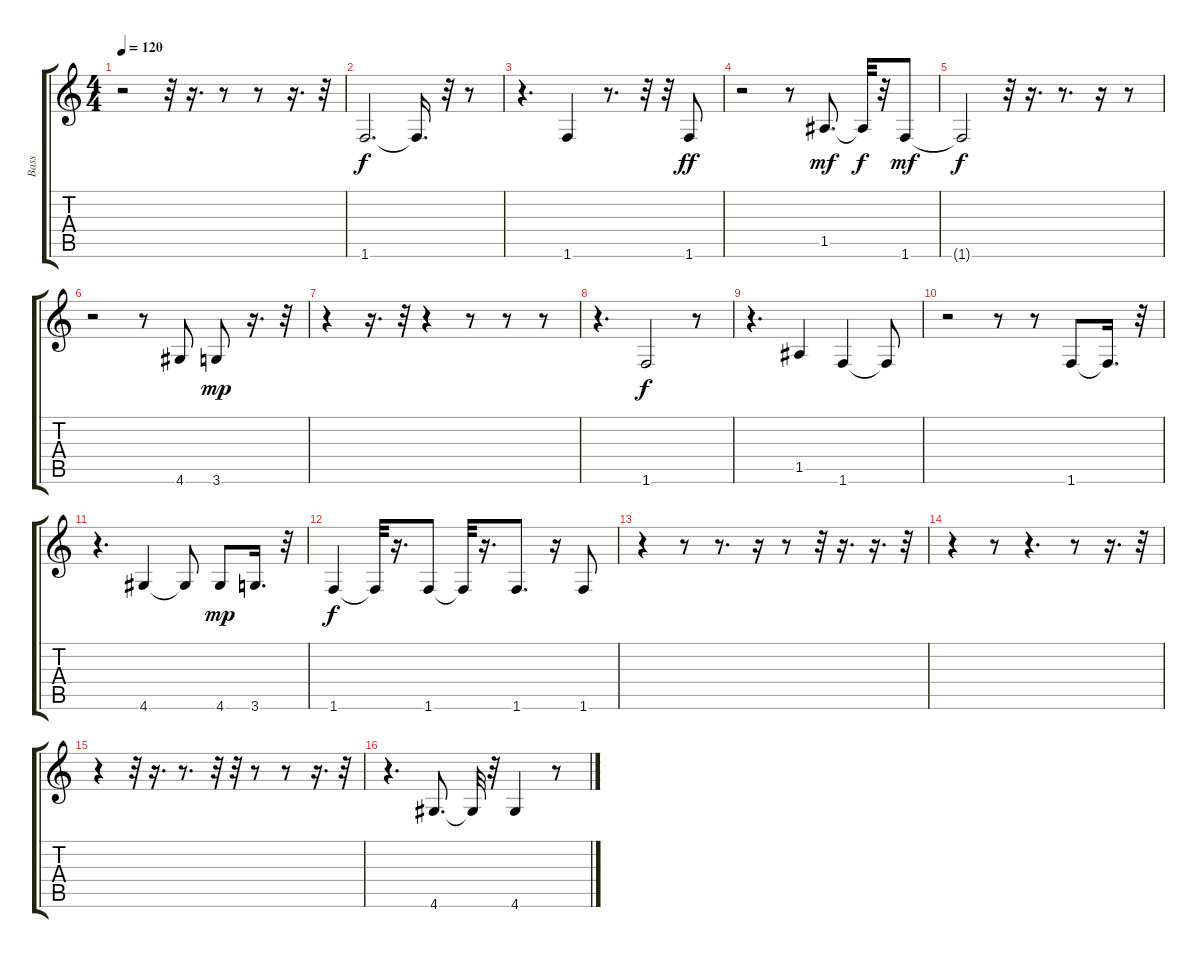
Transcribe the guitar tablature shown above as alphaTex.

\track ("Bass" "Bass") {instrument slapbass2}
\staff {score tabs}
\tuning (E4 B3 G3 D3 A2 E2) {hide}
\ts (4 4)
\tempo 120
\clef g2
\ks c
r.2{dy f} r.32 r.16{d} r.8 r.8 r.16{d} r.32 |
1.6.2{d} 1.6{t}.16{d} r.32 r.8 |
r.4{d} 1.6.4 r.8{d} r.32 r.32 1.6.8{dy ff} |
r.2 r.8 1.5.8{d dy mf} 1.5{t}.32{dy f} r.32 1.6.8{dy mf} |
1.6{t}.2{dy f} r.32 r.16{d} r.8{d} r.16 r.8 |
r.2 r.8 4.6.8 3.6.8{dy mp} r.16{d} r.32 |
r.4 r.16{d} r.32 r.4 r.8 r.8 r.8 |
r.4{d} 1.6.2{dy f} r.8 |
r.4{d} 1.5.4 1.6.4 1.6{t}.8 |
r.2 r.8 r.8 1.6.8 1.6{t}.16{d} r.32 |
r.4{d} 4.6.4 4.6{t}.8 4.6.8{dy mp} 3.6.16{d} r.32 |
1.6.4{dy f} 1.6{t}.32 r.16{d} 1.6.8 1.6{t}.32 r.16{d} 1.6.8{d} r.16 1.6.8 |
r.4 r.8 r.8{d} r.16 r.8 r.32 r.16{d} r.16{d} r.32 |
r.4 r.8 r.4{d} r.8 r.16{d} r.32 |
r.4 r.32 r.16{d} r.8{d} r.32 r.32 r.8 r.8 r.16{d} r.32 |
r.4{d} 4.6.8{d} 4.6{t}.32 r.32 4.6.4 r.8
